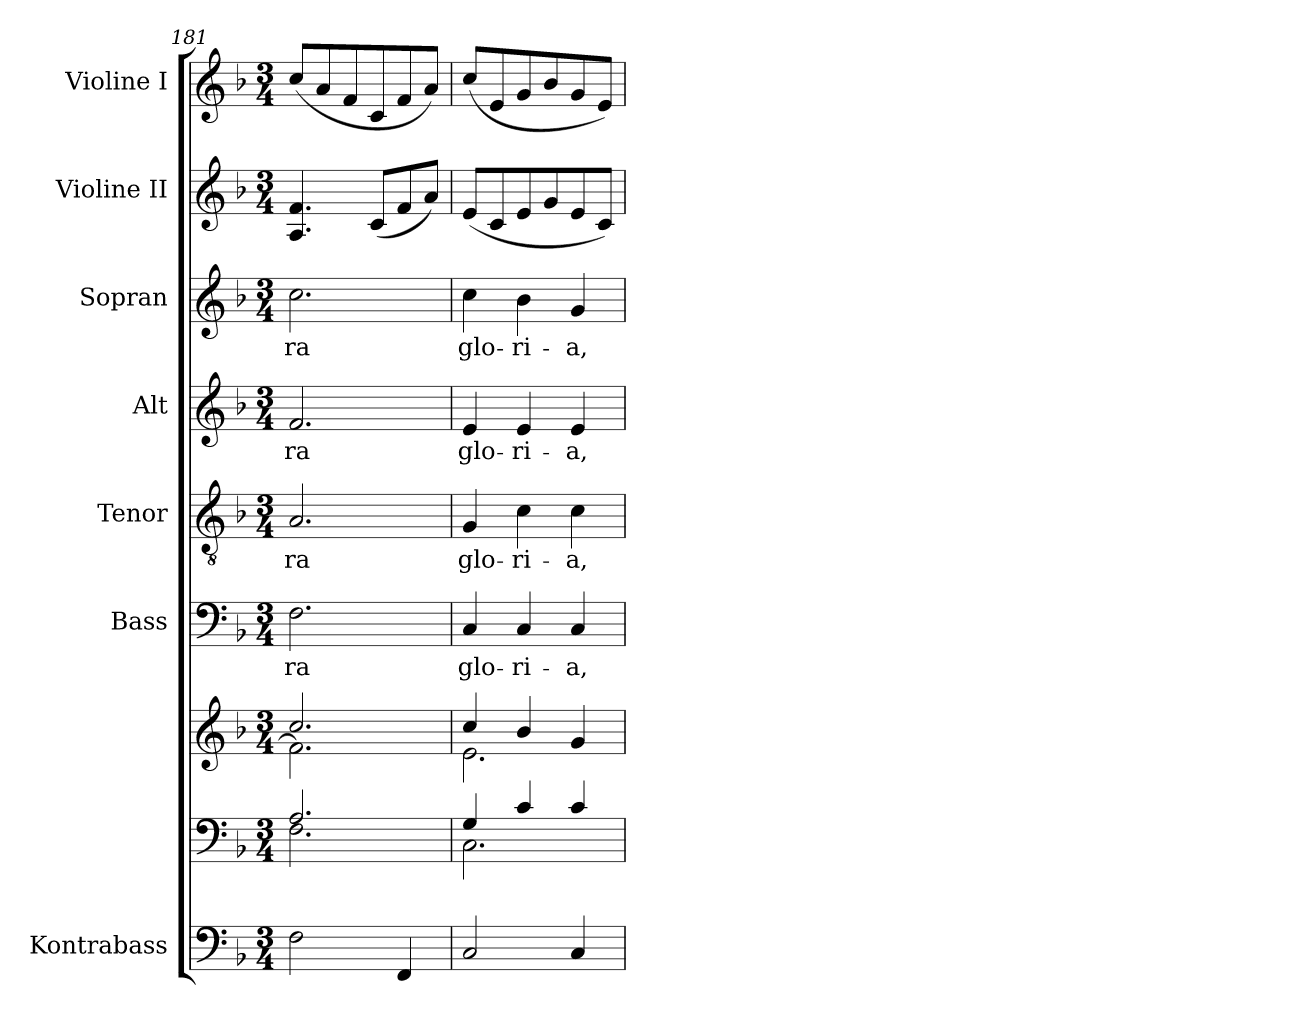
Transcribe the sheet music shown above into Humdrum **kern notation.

**kern	**kern	**kern	**kern	**text	**kern	**text	**kern	**text	**kern	**text	**kern	**kern
*part8	*part7	*part7	*part6	*part6	*part5	*part5	*part4	*part4	*part3	*part3	*part2	*part1
*staff9	*staff8	*staff7	*staff6	*staff6	*staff5	*staff5	*staff4	*staff4	*staff3	*staff3	*staff2	*staff1
*I"Kontrabass	*	*	*I"Bass	*	*I"Tenor	*	*I"Alt	*	*I"Sopran	*	*I"Violine II	*I"Violine I
*I'Kb.	*	*	*I'B.	*	*I'T.	*	*I'A.	*	*I'S.	*	*I'Vl. II	*I'Vl. I
*clefF4	*clefF4	*clefG2	*clefF4	*	*clefGv2	*	*clefG2	*	*clefG2	*	*clefG2	*clefG2
*ITrd7c12	*	*	*	*	*	*	*	*	*	*	*	*
*k[b-]	*k[b-]	*k[b-]	*k[b-]	*	*k[b-]	*	*k[b-]	*	*k[b-]	*	*k[b-]	*k[b-]
*F:	*F:	*F:	*F:	*	*F:	*	*F:	*	*F:	*	*F:	*F:
*M3/4	*M3/4	*M3/4	*M3/4	*	*M3/4	*	*M3/4	*	*M3/4	*	*M3/4	*M3/4
=181	=181	=181	=181	=181	=181	=181	=181	=181	=181	=181	=181	=181
*	*^	*^	*	*	*	*	*	*	*	*	*	*
!	!	!	!	!	!	!LO:LY:b	!	!LO:LY:b	!	!LO:LY:b	!	!LO:LY:b	!	!
2FF\	2.A/	2.F\	2.cc/	2.f\]	2.F\	-ra	2.A/	-ra	2.f/	-ra	2.cc\	-ra	4.A/ 4.f/	(<8cc/L
.	.	.	.	.	.	.	.	.	.	.	.	.	.	8a/
.	.	.	.	.	.	.	.	.	.	.	.	.	.	8f/
.	.	.	.	.	.	.	.	.	.	.	.	.	(<8c/L	8c/
4FFF/	.	.	.	.	.	.	.	.	.	.	.	.	8f/	8f/
.	.	.	.	.	.	.	.	.	.	.	.	.	8a/J)	8a/J)
=182	=182	=182	=182	=182	=182	=182	=182	=182	=182	=182	=182	=182	=182	=182
!	!	!	!	!	!	!LO:LY:b	!	!LO:LY:b	!	!LO:LY:b	!	!LO:LY:b	!	!
2CC/	4G/	2.C\	4cc/	2.e\	4C/	glo-	4G/	glo-	4e/	glo-	4cc\	glo-	(<8e/L	(<8cc/L
.	.	.	.	.	.	.	.	.	.	.	.	.	8c/	8e/
!	!	!	!	!	!	!LO:LY:b	!	!LO:LY:b	!	!LO:LY:b	!	!LO:LY:b	!	!
.	4c/	.	4b-/	.	4C/	-ri-	4c\	-ri-	4e/	-ri-	4b-\	-ri-	8e/	8g/
.	.	.	.	.	.	.	.	.	.	.	.	.	8g/	8b-/
!	!	!	!	!	!	!LO:LY:b	!	!LO:LY:b	!	!LO:LY:b	!	!LO:LY:b	!	!
4CC/	4c/	.	4g/	.	4C/	-a,	4c\	-a,	4e/	-a,	4g/	-a,	8e/	8g/
.	.	.	.	.	.	.	.	.	.	.	.	.	8c/J)	8e/J)
*	*v	*v	*	*	*	*	*	*	*	*	*	*	*	*
*	*	*v	*v	*	*	*	*	*	*	*	*	*	*
=	=	=	=	=	=	=	=	=	=	=	=	=
*-	*-	*-	*-	*-	*-	*-	*-	*-	*-	*-	*-	*-
